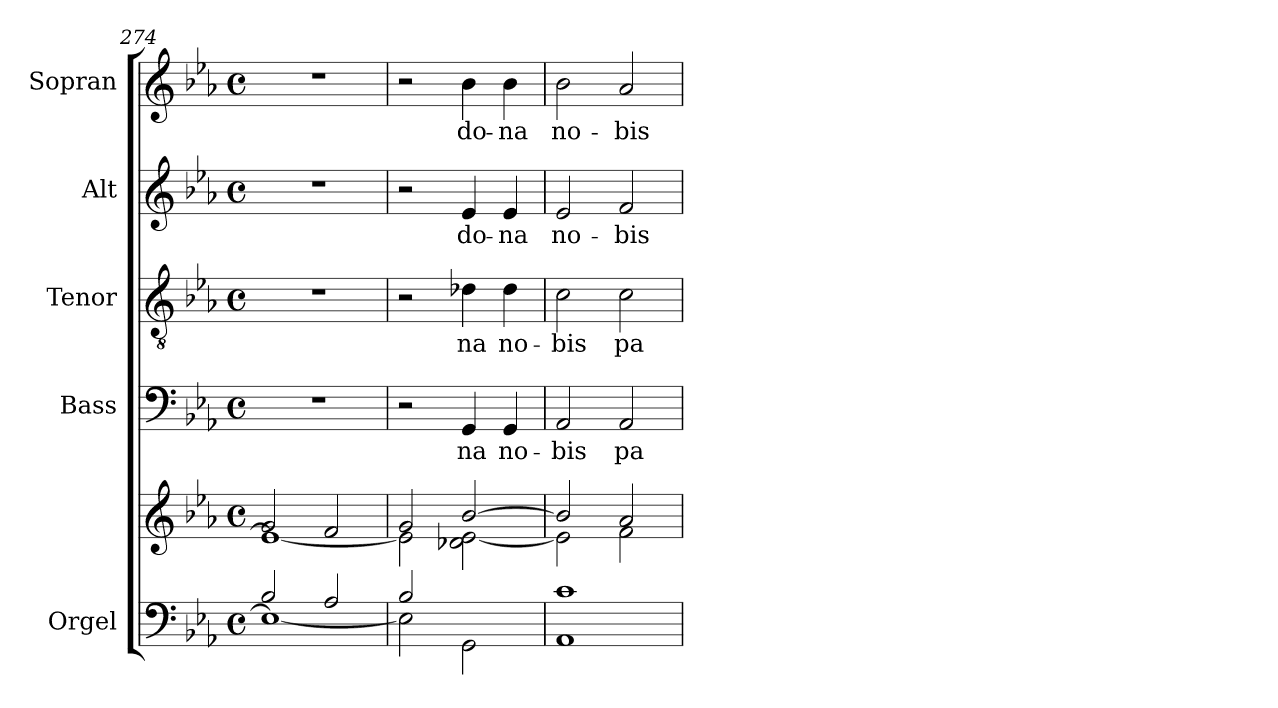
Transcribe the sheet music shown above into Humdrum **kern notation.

**kern	**kern	**kern	**text	**kern	**text	**kern	**text	**kern	**text
*part5	*part5	*part4	*part4	*part3	*part3	*part2	*part2	*part1	*part1
*staff6	*staff5	*staff4	*staff4	*staff3	*staff3	*staff2	*staff2	*staff1	*staff1
*I"Orgel	*	*I"Bass	*	*I"Tenor	*	*I"Alt	*	*I"Sopran	*
*I'Org.	*	*I'B.	*	*I'T.	*	*I'A.	*	*I'S.	*
*clefF4	*clefG2	*clefF4	*	*clefGv2	*	*clefG2	*	*clefG2	*
*k[b-e-a-]	*k[b-e-a-]	*k[b-e-a-]	*	*k[b-e-a-]	*	*k[b-e-a-]	*	*k[b-e-a-]	*
*E-:	*E-:	*E-:	*	*E-:	*	*E-:	*	*E-:	*
*M4/4	*M4/4	*M4/4	*	*M4/4	*	*M4/4	*	*M4/4	*
*met(c)	*met(c)	*met(c)	*	*met(c)	*	*met(c)	*	*met(c)	*
=274	=274	=274	=274	=274	=274	=274	=274	=274	=274
*^	*^	*	*	*	*	*	*	*	*
2B-/	1E-_	2g/	1e-_	1r	.	1r	.	1r	.	1r	.
2A-/	.	2f/	.	.	.	.	.	.	.	.	.
=275	=275	=275	=275	=275	=275	=275	=275	=275	=275	=275	=275
2B-/	2E-\]	2g/	2e-\]	2r	.	2r	.	2r	.	2r	.
!	!	!	!	!	!LO:LY:b	!	!LO:LY:b	!	!LO:LY:b	!	!LO:LY:b
2ryy	2GG\	[>2b-/	2d-X\ [<2e-\	4GG/	-na	4d-X\	-na	4e-/	do-	4b-\	do-
!	!	!	!	!	!LO:LY:b	!	!LO:LY:b	!	!LO:LY:b	!	!LO:LY:b
.	.	.	.	4GG/	no-	4d-\	no-	4e-/	-na	4b-\	-na
=276	=276	=276	=276	=276	=276	=276	=276	=276	=276	=276	=276
!	!	!	!	!	!LO:LY:b	!	!LO:LY:b	!	!LO:LY:b	!	!LO:LY:b
1c	1AA-	2b-/]	2e-\]	2AA-/	-bis	2c\	-bis	2e-/	no-	2b-\	no-
!	!	!	!	!	!LO:LY:b	!	!LO:LY:b	!	!LO:LY:b	!	!LO:LY:b
.	.	2a-/	2f\	2AA-/	pa-	2c\	pa-	2f/	-bis	2a-/	-bis
*v	*v	*	*	*	*	*	*	*	*	*	*
*	*v	*v	*	*	*	*	*	*	*	*
=	=	=	=	=	=	=	=	=	=
*-	*-	*-	*-	*-	*-	*-	*-	*-	*-
